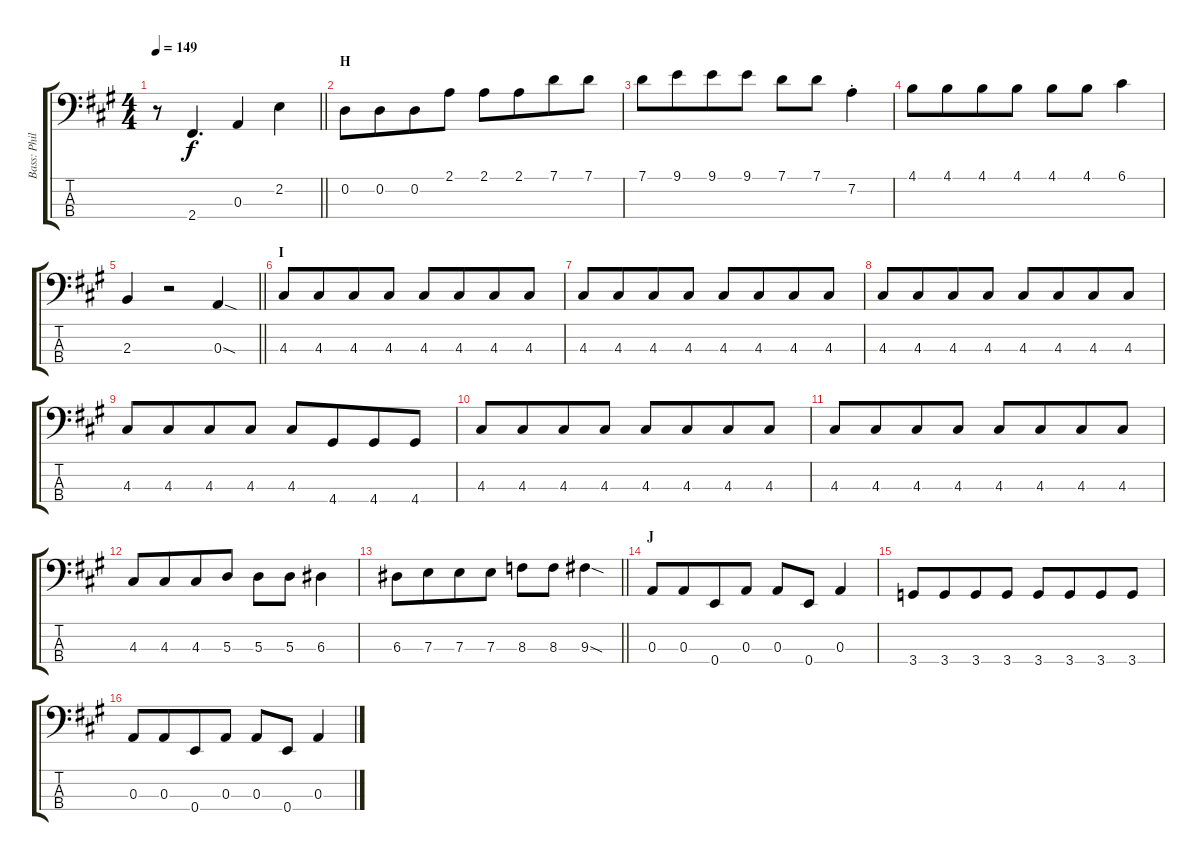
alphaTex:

\track ("Bass: Phillip" "Bass: Phil") {instrument electricbassfinger}
\staff {score tabs}
\tuning (G2 D2 A1 E1) {hide}
\ts (4 4)
\tempo 149
\clef f4
\barLineRight lightlight
\ks a
r.8{dy f} 2.4.4{d} 0.3.4 2.2.4 |
\section ("" "H")
0.2.8 0.2.8{beam merge} 0.2.8 2.1.8 2.1.8 2.1.8{beam merge} 7.1.8 7.1.8 |
7.1.8 9.1.8{beam merge} 9.1.8 9.1.8 7.1.8 7.1.8 7.2{st}.4 |
4.1.8 4.1.8{beam merge} 4.1.8 4.1.8 4.1.8 4.1.8 6.1.4 |
\barLineRight lightlight
2.3.4 r.2 0.3{sod}.4 |
\section ("" "I")
4.3.8 4.3.8{beam merge} 4.3.8 4.3.8 4.3.8 4.3.8{beam merge} 4.3.8 4.3.8 |
4.3.8 4.3.8{beam merge} 4.3.8 4.3.8 4.3.8 4.3.8{beam merge} 4.3.8 4.3.8 |
4.3.8 4.3.8{beam merge} 4.3.8 4.3.8 4.3.8 4.3.8{beam merge} 4.3.8 4.3.8 |
4.3.8 4.3.8{beam merge} 4.3.8 4.3.8 4.3.8 4.4.8{beam merge} 4.4.8 4.4.8 |
4.3.8 4.3.8{beam merge} 4.3.8 4.3.8 4.3.8 4.3.8{beam merge} 4.3.8 4.3.8 |
4.3.8 4.3.8{beam merge} 4.3.8 4.3.8 4.3.8 4.3.8{beam merge} 4.3.8 4.3.8 |
4.3.8 4.3.8{beam merge} 4.3.8 5.3.8 5.3.8 5.3.8 6.3.4 |
\barLineRight lightlight
6.3.8 7.3.8{beam merge} 7.3.8 7.3.8 8.3.8 8.3.8 9.3{sod}.4 |
\section ("" "J")
0.3.8 0.3.8{beam merge} 0.4.8 0.3.8{beam split} 0.3.8 0.4.8 0.3.4 |
3.4.8 3.4.8{beam merge} 3.4.8 3.4.8 3.4.8 3.4.8{beam merge} 3.4.8 3.4.8 |
0.3.8 0.3.8{beam merge} 0.4.8 0.3.8 0.3.8 0.4.8 0.3.4
